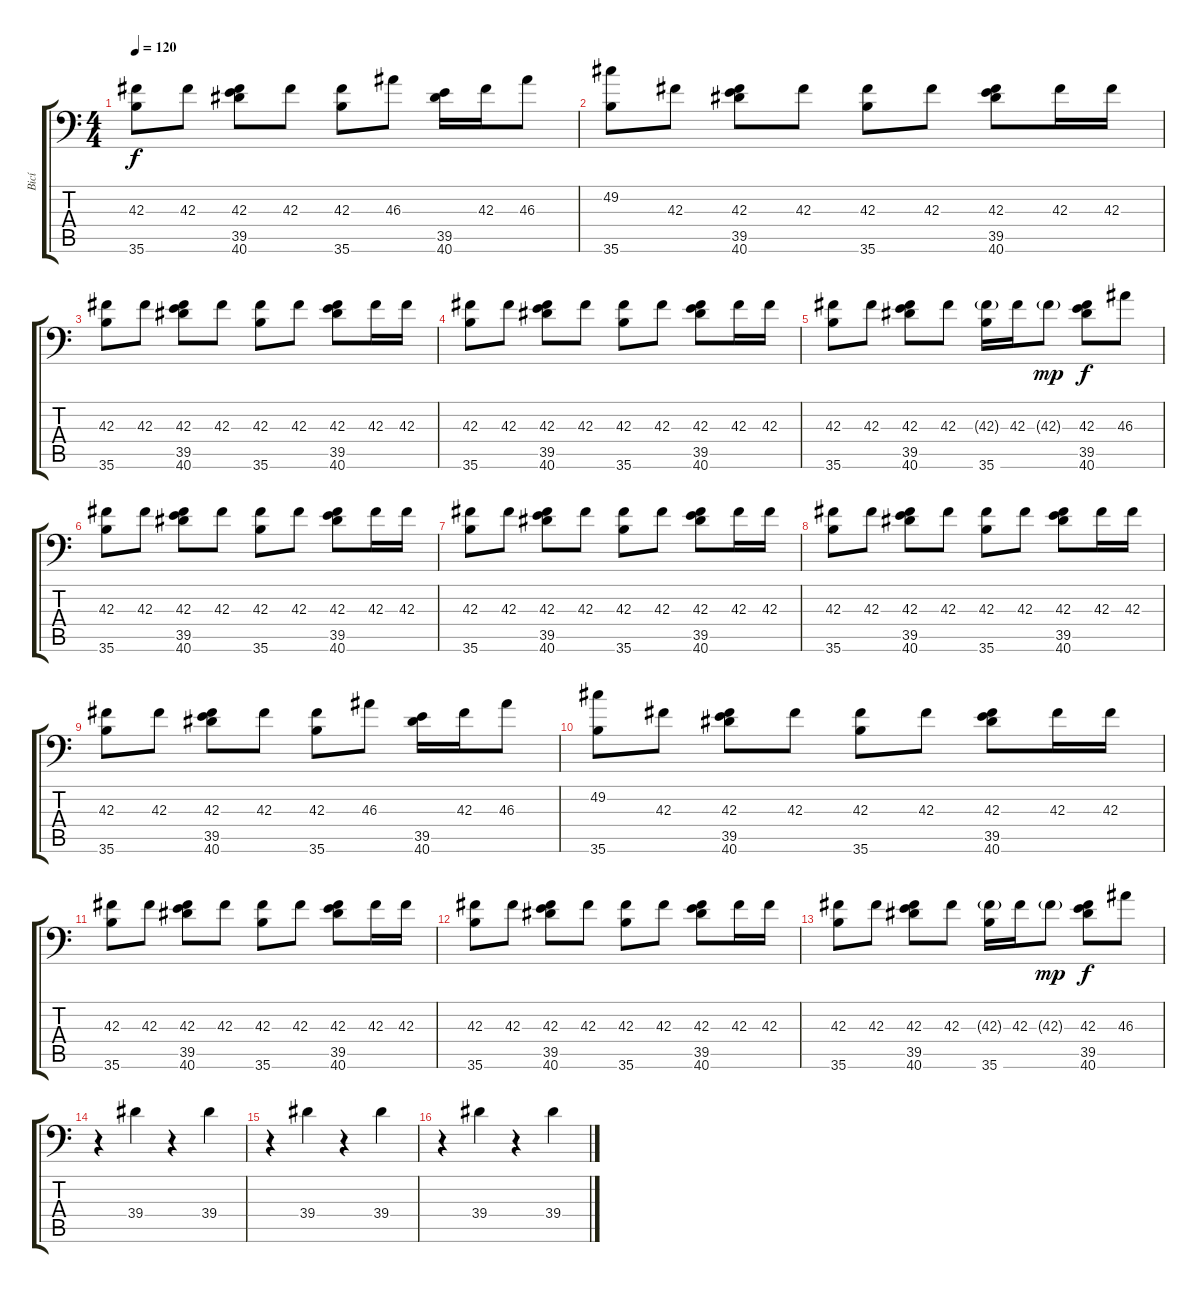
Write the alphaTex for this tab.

\track ("Bicí" "Bicí") {instrument acousticgrandpiano}
\staff {score tabs}
\tuning (C-1 C-1 C-1 C-1 C-1 C-1) {hide}
\ts (4 4)
\tempo 120
\clef f4
\ks c
(42.3 35.6).8{dy f} 42.3.8 (42.3 39.5 40.6).8 42.3.8 (42.3 35.6).8 46.3.8 (39.5 40.6).16 42.3.16 46.3.8 |
(49.2 35.6).8 42.3.8 (42.3 39.5 40.6).8 42.3.8 (42.3 35.6).8 42.3.8 (42.3 39.5 40.6).8 42.3.16 42.3.16 |
(42.3 35.6).8 42.3.8 (42.3 39.5 40.6).8 42.3.8 (42.3 35.6).8 42.3.8 (42.3 39.5 40.6).8 42.3.16 42.3.16 |
(42.3 35.6).8 42.3.8 (42.3 39.5 40.6).8 42.3.8 (42.3 35.6).8 42.3.8 (42.3 39.5 40.6).8 42.3.16 42.3.16 |
(42.3 35.6).8 42.3.8 (42.3 39.5 40.6).8 42.3.8 (42.3{g} 35.6).16 42.3.16 42.3{g}.8{dy mp} (42.3 39.5 40.6).8{dy f} 46.3.8 |
(42.3 35.6).8 42.3.8 (42.3 39.5 40.6).8 42.3.8 (42.3 35.6).8 42.3.8 (42.3 39.5 40.6).8 42.3.16 42.3.16 |
(42.3 35.6).8 42.3.8 (42.3 39.5 40.6).8 42.3.8 (42.3 35.6).8 42.3.8 (42.3 39.5 40.6).8 42.3.16 42.3.16 |
(42.3 35.6).8 42.3.8 (42.3 39.5 40.6).8 42.3.8 (42.3 35.6).8 42.3.8 (42.3 39.5 40.6).8 42.3.16 42.3.16 |
(42.3 35.6).8 42.3.8 (42.3 39.5 40.6).8 42.3.8 (42.3 35.6).8 46.3.8 (39.5 40.6).16 42.3.16 46.3.8 |
(49.2 35.6).8 42.3.8 (42.3 39.5 40.6).8 42.3.8 (42.3 35.6).8 42.3.8 (42.3 39.5 40.6).8 42.3.16 42.3.16 |
(42.3 35.6).8 42.3.8 (42.3 39.5 40.6).8 42.3.8 (42.3 35.6).8 42.3.8 (42.3 39.5 40.6).8 42.3.16 42.3.16 |
(42.3 35.6).8 42.3.8 (42.3 39.5 40.6).8 42.3.8 (42.3 35.6).8 42.3.8 (42.3 39.5 40.6).8 42.3.16 42.3.16 |
(42.3 35.6).8 42.3.8 (42.3 39.5 40.6).8 42.3.8 (42.3{g} 35.6).16 42.3.16 42.3{g}.8{dy mp} (42.3 39.5 40.6).8{dy f} 46.3.8 |
r.4 39.4.4 r.4 39.4.4 |
r.4 39.4.4 r.4 39.4.4 |
r.4 39.4.4 r.4 39.4.4
